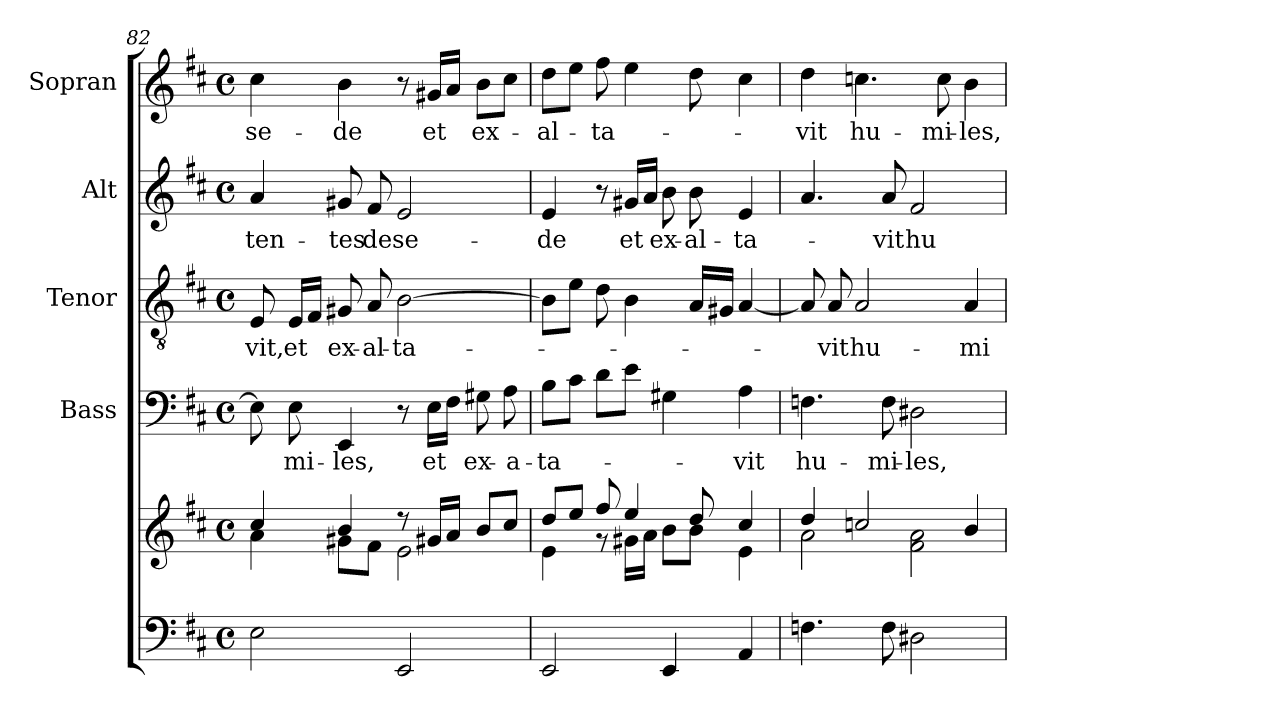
**kern	**kern	**kern	**text	**kern	**text	**kern	**text	**kern	**text
*part5	*part5	*part4	*part4	*part3	*part3	*part2	*part2	*part1	*part1
*staff6	*staff5	*staff4	*staff4	*staff3	*staff3	*staff2	*staff2	*staff1	*staff1
*	*	*I"Bass	*	*I"Tenor	*	*I"Alt	*	*I"Sopran	*
*	*	*I'B.	*	*I'T.	*	*I'A.	*	*I'S.	*
*clefF4	*clefG2	*clefF4	*	*clefGv2	*	*clefG2	*	*clefG2	*
*k[f#c#]	*k[f#c#]	*k[f#c#]	*	*k[f#c#]	*	*k[f#c#]	*	*k[f#c#]	*
*D:	*D:	*D:	*	*D:	*	*D:	*	*D:	*
*M4/4	*M4/4	*M4/4	*	*M4/4	*	*M4/4	*	*M4/4	*
*met(c)	*met(c)	*met(c)	*	*met(c)	*	*met(c)	*	*met(c)	*
=82	=82	=82	=82	=82	=82	=82	=82	=82	=82
*	*^	*	*	*	*	*	*	*	*
!	!	!	!	!	!	!LO:LY:b	!	!LO:LY:b	!	!LO:LY:b
2E\	4cc#/	4a\	8E\]	.	8E/	-vit,	4a/	-ten-	4cc#\	se-
!	!	!	!	!LO:LY:b	!	!LO:LY:b	!	!	!	!
.	.	.	8E\	-mi-	16E/LL	et	.	.	.	.
.	.	.	.	.	16F#/JJ	.	.	.	.	.
!	!	!	!	!LO:LY:b	!	!LO:LY:b	!	!LO:LY:b	!	!LO:LY:b
.	4b/	8g#X\L	4EE/	-les,	8G#X/	ex-	8g#X/	-tes	4b\	-de
!	!	!	!	!	!	!LO:LY:b	!	!LO:LY:b	!	!
.	.	8f#\J	.	.	8A/	-al-	8f#/	de	.	.
!	!	!	!	!	!	!LO:LY:b	!	!LO:LY:b	!	!
2EE/	8r	2e\	8r	.	[2B\	-ta-	2e/	se-	8r	.
!	!	!	!	!LO:LY:b	!	!	!	!	!	!LO:LY:b
.	16g#X/LL	.	16E\LL	et	.	.	.	.	16g#X/LL	et
.	16a/JJ	.	16F#\JJ	.	.	.	.	.	16a/JJ	.
!	!	!	!	!LO:LY:b	!	!	!	!	!	!LO:LY:b
.	8b/L	.	8G#X\	ex-	.	.	.	.	8b\L	ex-
!	!	!	!	!LO:LY:b	!	!	!	!	!	!
.	8cc#/J	.	8A\	-a-	.	.	.	.	8cc#\J	.
=83	=83	=83	=83	=83	=83	=83	=83	=83	=83	=83
!	!	!	!	!LO:LY:b	!	!	!	!LO:LY:b	!	!LO:LY:b
2EE/	8dd/L	4e\	8B\L	-ta-	8B\L]	.	4e/	-de	8dd\L	-al-
.	8ee/J	.	8c#\J	.	8e\J	.	.	.	8ee\J	.
!	!	!	!	!	!	!	!	!	!	!LO:LY:b
.	8ff#/	8rf	8d\L	.	8d\	.	8r	.	8ff#\	-ta-
!	!	!	!	!	!	!	!	!LO:LY:b	!	!
.	4ee/	16g#X\LL	8e\J	.	4B\	.	16g#X/LL	et	4ee\	.
.	.	16a\JJ	.	.	.	.	16a/JJ	.	.	.
!	!	!	!	!	!	!	!	!LO:LY:b	!	!
4EE/	.	8b\L	4G#X\	.	.	.	8b\	ex-	.	.
!	!	!	!	!	!	!	!	!LO:LY:b	!	!
.	8dd/	8b\J	.	.	16A/LL	.	8b\	-al-	8dd\	.
.	.	.	.	.	16G#X/JJ	.	.	.	.	.
!	!	!	!	!LO:LY:b	!	!	!	!LO:LY:b	!	!
4AA/	4cc#/	4e\	4A\	-vit	[4A/	.	4e/	-ta-	4cc#\	.
=84	=84	=84	=84	=84	=84	=84	=84	=84	=84	=84
!	!	!	!	!LO:LY:b	!	!	!	!	!	!LO:LY:b
4.Fn\	4dd/	2a\	4.Fn\	hu-	8A/]	.	4.a/	.	4dd\	-vit
!	!	!	!	!	!	!LO:LY:b	!	!	!	!
.	.	.	.	.	8A/	-vit	.	.	.	.
!	!	!	!	!	!	!LO:LY:b	!	!	!	!LO:LY:b
.	2ccn/	.	.	.	2A/	hu-	.	.	4.ccn\	hu-
!	!	!	!	!LO:LY:b	!	!	!	!LO:LY:b	!	!
8F\	.	.	8F\	-mi-	.	.	8a/	-vit	.	.
!	!	!	!	!LO:LY:b	!	!	!	!LO:LY:b	!	!
2D#X\	.	2f#\ 2a\	2D#X\	-les,	.	.	2f#/	hu-	.	.
!	!	!	!	!	!	!	!	!	!	!LO:LY:b
.	.	.	.	.	.	.	.	.	8cc\	-mi-
!	!	!	!	!	!	!LO:LY:b	!	!	!	!LO:LY:b
.	4b/	.	.	.	4A/	-mi-	.	.	4b\	-les,
*	*v	*v	*	*	*	*	*	*	*	*
=	=	=	=	=	=	=	=	=	=
*-	*-	*-	*-	*-	*-	*-	*-	*-	*-
